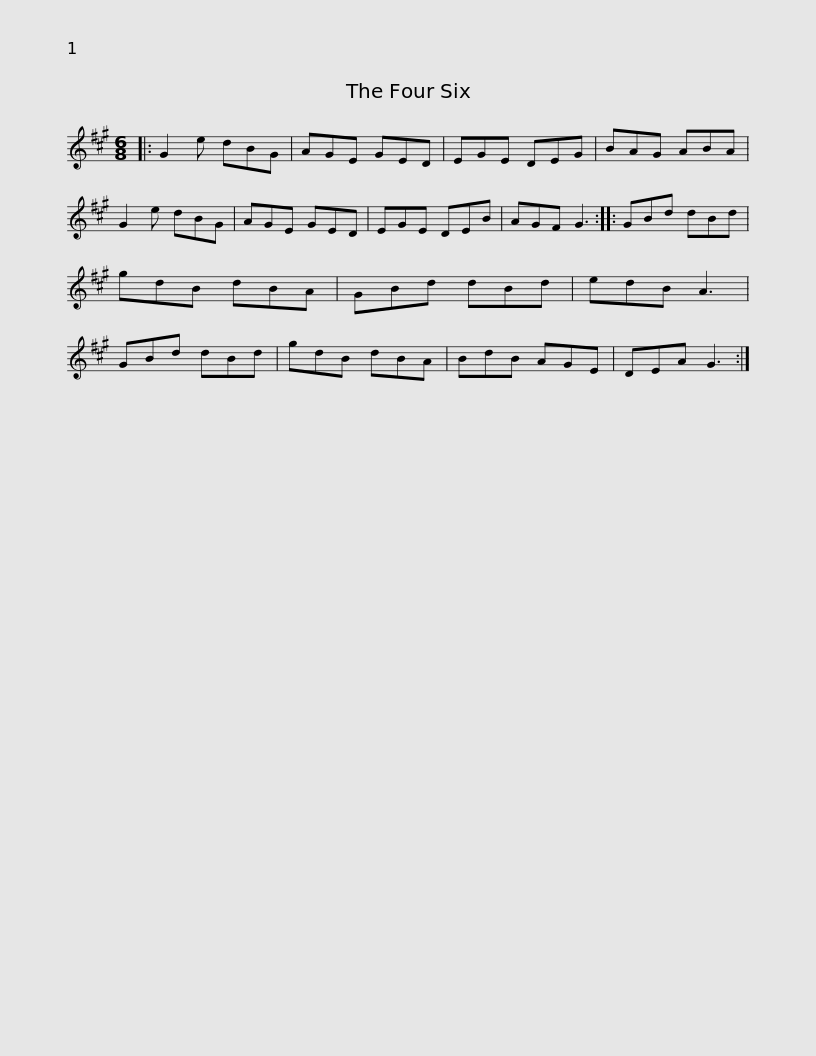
X:1
L:1/8
M:6/8
I:linebreak $
K:A
V:1 treble
V:1
|: G2 e dBG | AGE GED | EGE DEG | BAG ABA | G2 e dBG | %5
 AGE GED | EGE DEB |$ AGF G3 :: GBd dBd | gdB dBA | %10
 GBd dBd | edB A3 | GBd dBd | gdB dBA |$ BdB AGE | %15
 DEA G3 :| %16
